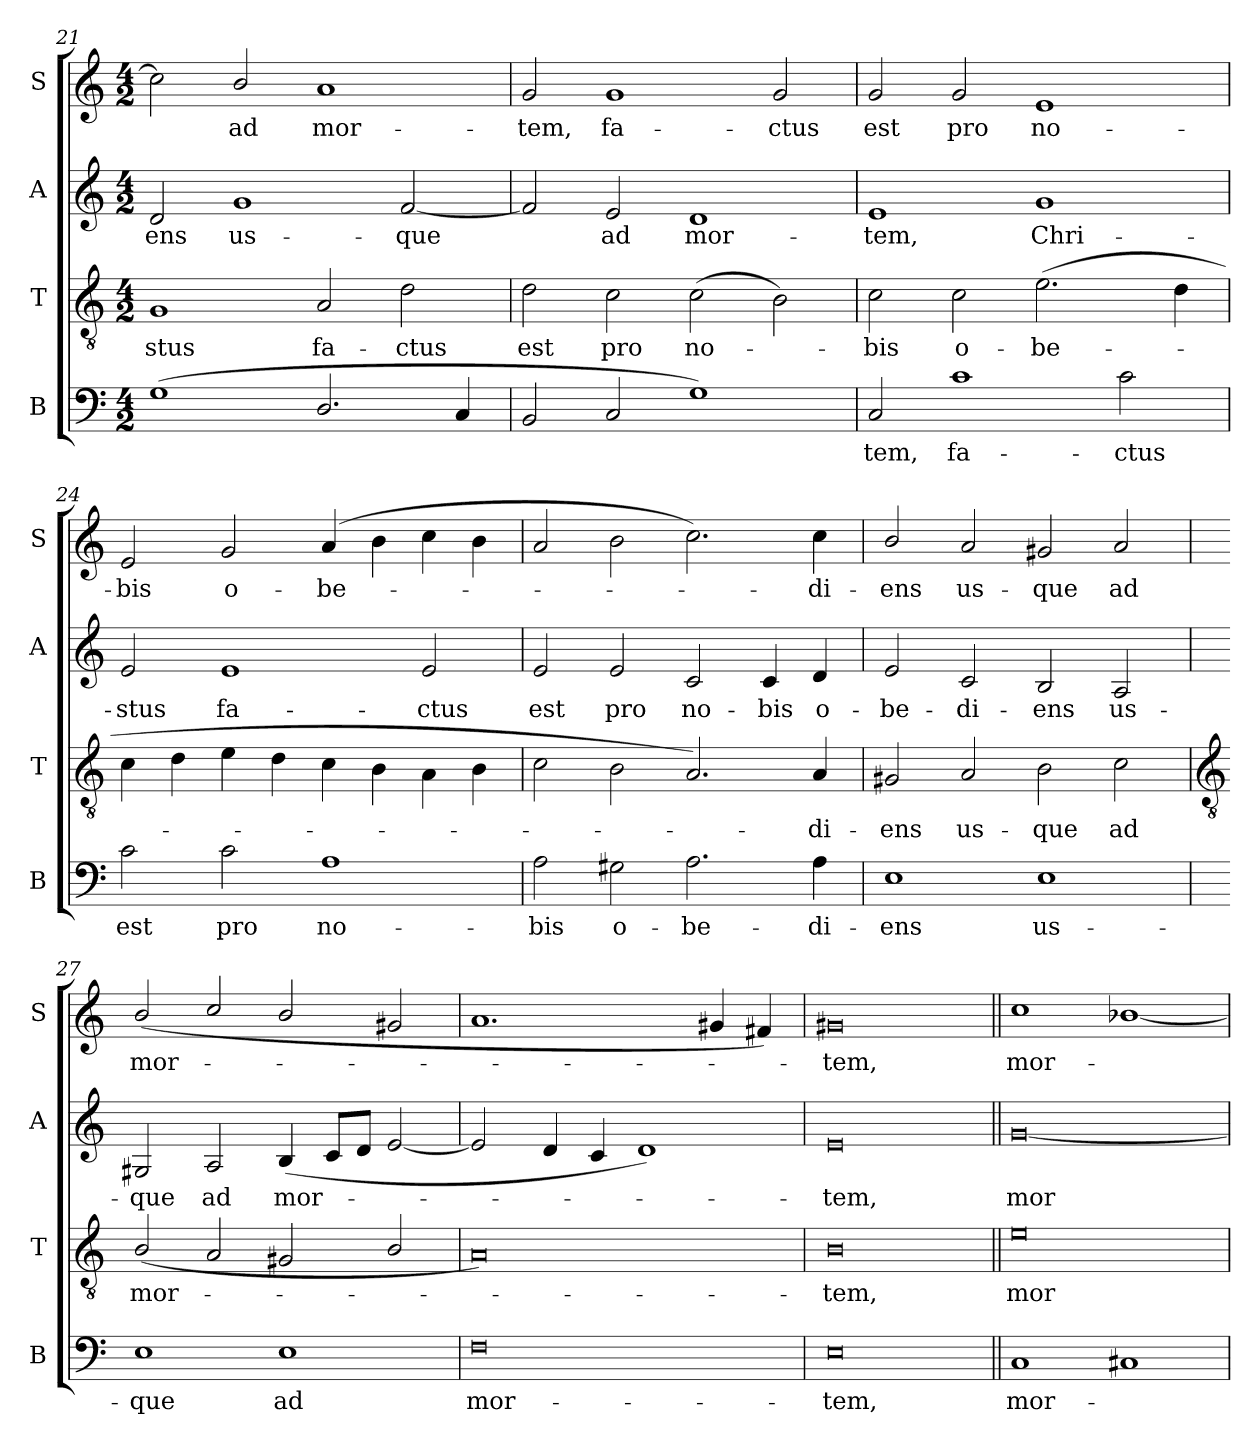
**kern	**text	**kern	**text	**kern	**text	**kern	**text
*part4	*part4	*part3	*part3	*part2	*part2	*part1	*part1
*staff4	*staff4	*staff3	*staff3	*staff2	*staff2	*staff1	*staff1
*I"B	*	*I"T	*	*I"A	*	*I"S	*
*I'B	*	*I'T	*	*I'A	*	*I'S	*
!!LO:LB:g=z
*clefF4	*	*clefGv2	*	*clefG2	*	*clefG2	*
*k[]	*	*k[]	*	*k[]	*	*k[]	*
*C:	*	*C:	*	*C:	*	*C:	*
*M4/2	*	*M4/2	*	*M4/2	*	*M4/2	*
=21	=21	=21	=21	=21	=21	=21	=21
!	!	!	!LO:LY:b	!	!LO:LY:b	!	!
(>1G	.	1G	-stus	2d	-ens	2cc]	.
!	!	!	!	!	!LO:LY:b	!	!LO:LY:b
.	.	.	.	1g	us-	2b/	ad
!	!	!	!LO:LY:b	!	!	!	!LO:LY:b
2.D/	.	2A	fa-	.	.	1a	mor-
!	!	!	!LO:LY:b	!	!LO:LY:b	!	!
.	.	2d	-ctus	[2f	-que	.	.
4C	.	.	.	.	.	.	.
=22	=22	=22	=22	=22	=22	=22	=22
!	!	!	!LO:LY:b	!	!	!	!LO:LY:b
2BB	.	2d	est	2f]	.	2g	-tem,
!	!	!	!LO:LY:b	!	!LO:LY:b	!	!LO:LY:b
2C	.	2c	pro	2e	ad	1g	fa-
!	!	!	!LO:LY:b	!	!LO:LY:b	!	!
1G)	.	(>2c	no-	1d	mor-	.	.
!	!	!	!	!	!	!	!LO:LY:b
.	.	2B)	.	.	.	2g	-ctus
=23	=23	=23	=23	=23	=23	=23	=23
!	!LO:LY:b	!	!LO:LY:b	!	!LO:LY:b	!	!LO:LY:b
2C	tem,	2c	bis	1e	-tem,	2g	est
!	!LO:LY:b	!	!LO:LY:b	!	!	!	!LO:LY:b
1c	fa-	2c	o-	.	.	2g	pro
!	!	!	!LO:LY:b	!	!LO:LY:b	!	!LO:LY:b
.	.	(>2.e	-be-	1g	Chri-	1e	no-
!	!LO:LY:b	!	!	!	!	!	!
2c	-ctus	.	.	.	.	.	.
.	.	4d	.	.	.	.	.
=24	=24	=24	=24	=24	=24	=24	=24
!	!LO:LY:b	!	!	!	!LO:LY:b	!	!LO:LY:b
2c	est	4c	.	2e	-stus	2e	-bis
.	.	4d	.	.	.	.	.
!	!LO:LY:b	!	!	!	!LO:LY:b	!	!LO:LY:b
2c	pro	4e	.	1e	fa-	2g	o-
.	.	4d	.	.	.	.	.
!	!LO:LY:b	!	!	!	!	!	!LO:LY:b
1A	no-	4c	.	.	.	(>4a	-be-
.	.	4B	.	.	.	4b	.
!	!	!	!	!	!LO:LY:b	!	!
.	.	4A\	.	2e	-ctus	4cc	.
.	.	4B	.	.	.	4b	.
=25	=25	=25	=25	=25	=25	=25	=25
!	!LO:LY:b	!	!	!	!LO:LY:b	!	!
2A	-bis	2c	.	2e	est	2a	.
!	!LO:LY:b	!	!	!	!LO:LY:b	!	!
2G#X	o-	2B	.	2e	pro	2b	.
!	!LO:LY:b	!	!	!	!LO:LY:b	!	!
2.A	-be-	2.A)	.	2c	no-	2.cc)	.
!	!	!	!	!	!LO:LY:b	!	!
.	.	.	.	4c	-bis	.	.
!	!LO:LY:b	!	!LO:LY:b	!	!LO:LY:b	!	!LO:LY:b
4A	-di-	4A	di-	4d	o-	4cc	di-
=26	=26	=26	=26	=26	=26	=26	=26
!	!LO:LY:b	!	!LO:LY:b	!	!LO:LY:b	!	!LO:LY:b
1E	-ens	2G#X	-ens	2e	-be-	2b/	-ens
!	!	!	!LO:LY:b	!	!LO:LY:b	!	!LO:LY:b
.	.	2A	us-	2c	-di-	2a	us-
!	!LO:LY:b	!	!LO:LY:b	!	!LO:LY:b	!	!LO:LY:b
1E	us-	2B	-que	2B	-ens	2g#X	-que
!	!	!	!LO:LY:b	!	!LO:LY:b	!	!LO:LY:b
.	.	2c	ad	2A	us-	2a	ad
!!LO:LB:g=z
=27	=27	=27	=27	=27	=27	=27	=27
*	*	*clefGv2	*	*	*	*	*
!	!LO:LY:b	!	!LO:LY:b	!	!LO:LY:b	!	!LO:LY:b
1E	-que	(<2B/	mor-	2G#X	-que	(<2b/	mor-
!	!	!	!	!	!LO:LY:b	!	!
.	.	2A	.	2A	ad	2cc/	.
!	!LO:LY:b	!	!	!	!LO:LY:b	!	!
1E	ad	2G#X	.	(<4B	mor-	2b/	.
.	.	.	.	8cL	.	.	.
.	.	.	.	8dJ	.	.	.
.	.	2B/	.	[2e	.	2g#X	.
=28	=28	=28	=28	=28	=28	=28	=28
!	!LO:LY:b	!	!	!	!	!	!
0F	mor-	0A)	.	2e]	.	1.a	.
.	.	.	.	4d	.	.	.
.	.	.	.	4c	.	.	.
.	.	.	.	1d)	.	.	.
.	.	.	.	.	.	4g#X	.
.	.	.	.	.	.	4f#X)	.
=29	=29	=29	=29	=29	=29	=29	=29
!	!LO:LY:b	!	!LO:LY:b	!	!LO:LY:b	!	!LO:LY:b
0E	-tem,	0B	tem,	0e	tem,	0g#X	tem,
=30||	=30||	=30||	=30||	=30||	=30||	=30||	=30||
!	!LO:LY:b	!	!LO:LY:b	!	!LO:LY:b	!	!LO:LY:b
1C	mor-	0e	mor-	[0g	mor-	1cc	mor-
1C#X	.	.	.	.	.	[1b-X/	.
=	=	=	=	=	=	=	=
*-	*-	*-	*-	*-	*-	*-	*-
